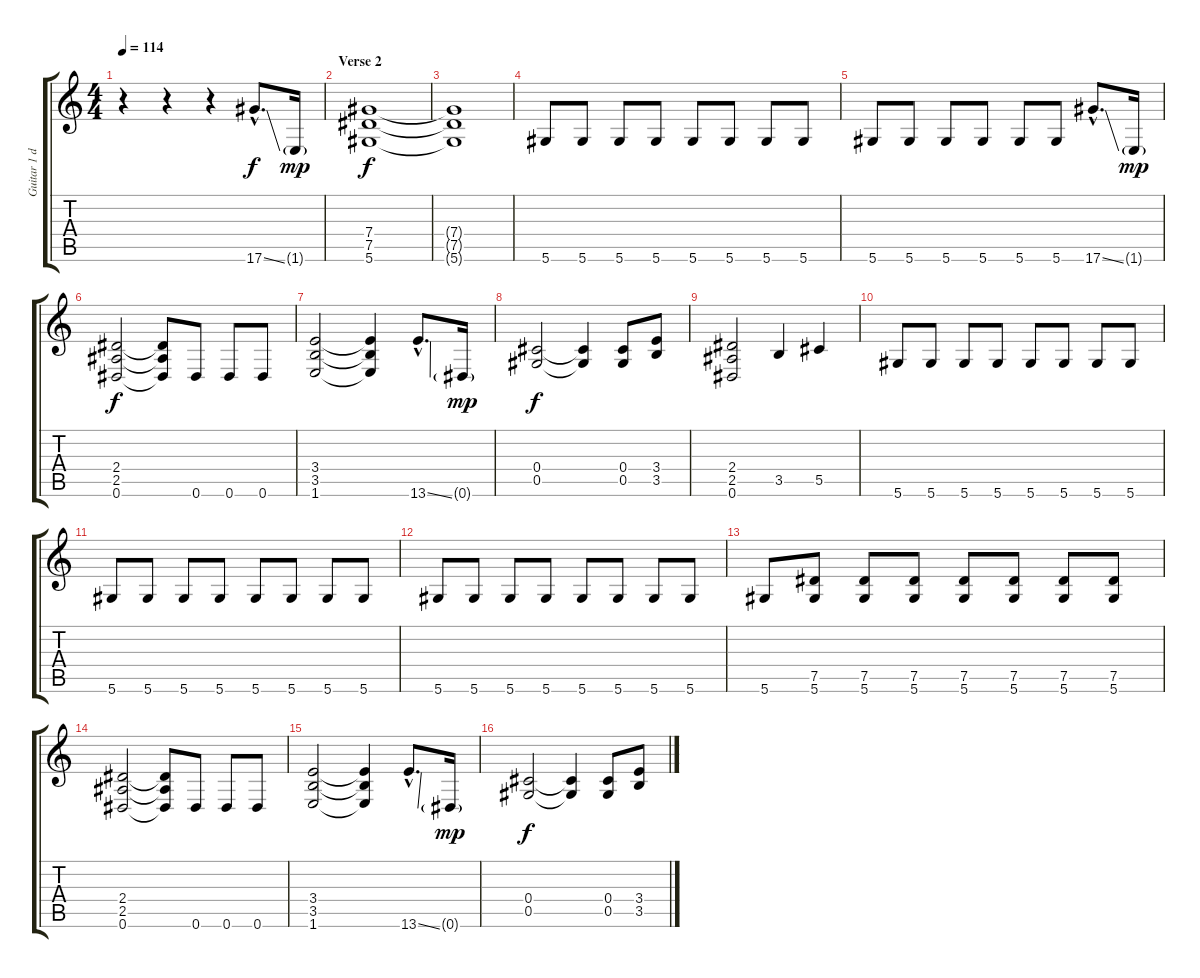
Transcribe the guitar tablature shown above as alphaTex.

\track ("Guitar 1 d" "Guitar 1 d") {instrument distortionguitar}
\staff {score tabs}
\tuning (Eb4 Bb3 Gb3 Db3 Ab2 Eb2) {hide}
\ts (4 4)
\tempo 114
\clef g2
\ks c
r.4{dy f} r.4 r.4 17.6{ss hac}.8{d} 1.6{g}.16{dy mp} |
\section ("" "Verse 2")
(7.4 7.5 5.6).1{dy f} |
(7.4{t} 7.5{t} 5.6{t}).1 |
5.6.8 5.6.8 5.6.8 5.6.8 5.6.8 5.6.8 5.6.8 5.6.8 |
5.6.8 5.6.8 5.6.8 5.6.8 5.6.8 5.6.8 17.6{ss hac}.8{d} 1.6{g}.16{dy mp} |
(2.4 2.5 0.6).2{dy f} (2.4{t} 2.5{t} 0.6{t}).8 0.6.8 0.6.8 0.6.8 |
(3.4 3.5 1.6).2 (3.4{t} 3.5{t} 1.6{t}).4 13.6{ss hac}.8{d} 0.6{g}.16{dy mp} |
(0.4 0.5).2{dy f} (0.4{t} 0.5{t}).4 (0.4 0.5).8 (3.4 3.5).8 |
(2.4 2.5 0.6).2 3.5.4 5.5.4 |
5.6.8 5.6.8 5.6.8 5.6.8 5.6.8 5.6.8 5.6.8 5.6.8 |
5.6.8 5.6.8 5.6.8 5.6.8 5.6.8 5.6.8 5.6.8 5.6.8 |
5.6.8 5.6.8 5.6.8 5.6.8 5.6.8 5.6.8 5.6.8 5.6.8 |
5.6.8 (7.5 5.6).8 (7.5 5.6).8 (7.5 5.6).8 (7.5 5.6).8 (7.5 5.6).8 (7.5 5.6).8 (7.5 5.6).8 |
(2.4 2.5 0.6).2 (2.4{t} 2.5{t} 0.6{t}).8 0.6.8 0.6.8 0.6.8 |
(3.4 3.5 1.6).2 (3.4{t} 3.5{t} 1.6{t}).4 13.6{ss hac}.8{d} 0.6{g}.16{dy mp} |
(0.4 0.5).2{dy f} (0.4{t} 0.5{t}).4 (0.4 0.5).8 (3.4 3.5).8
